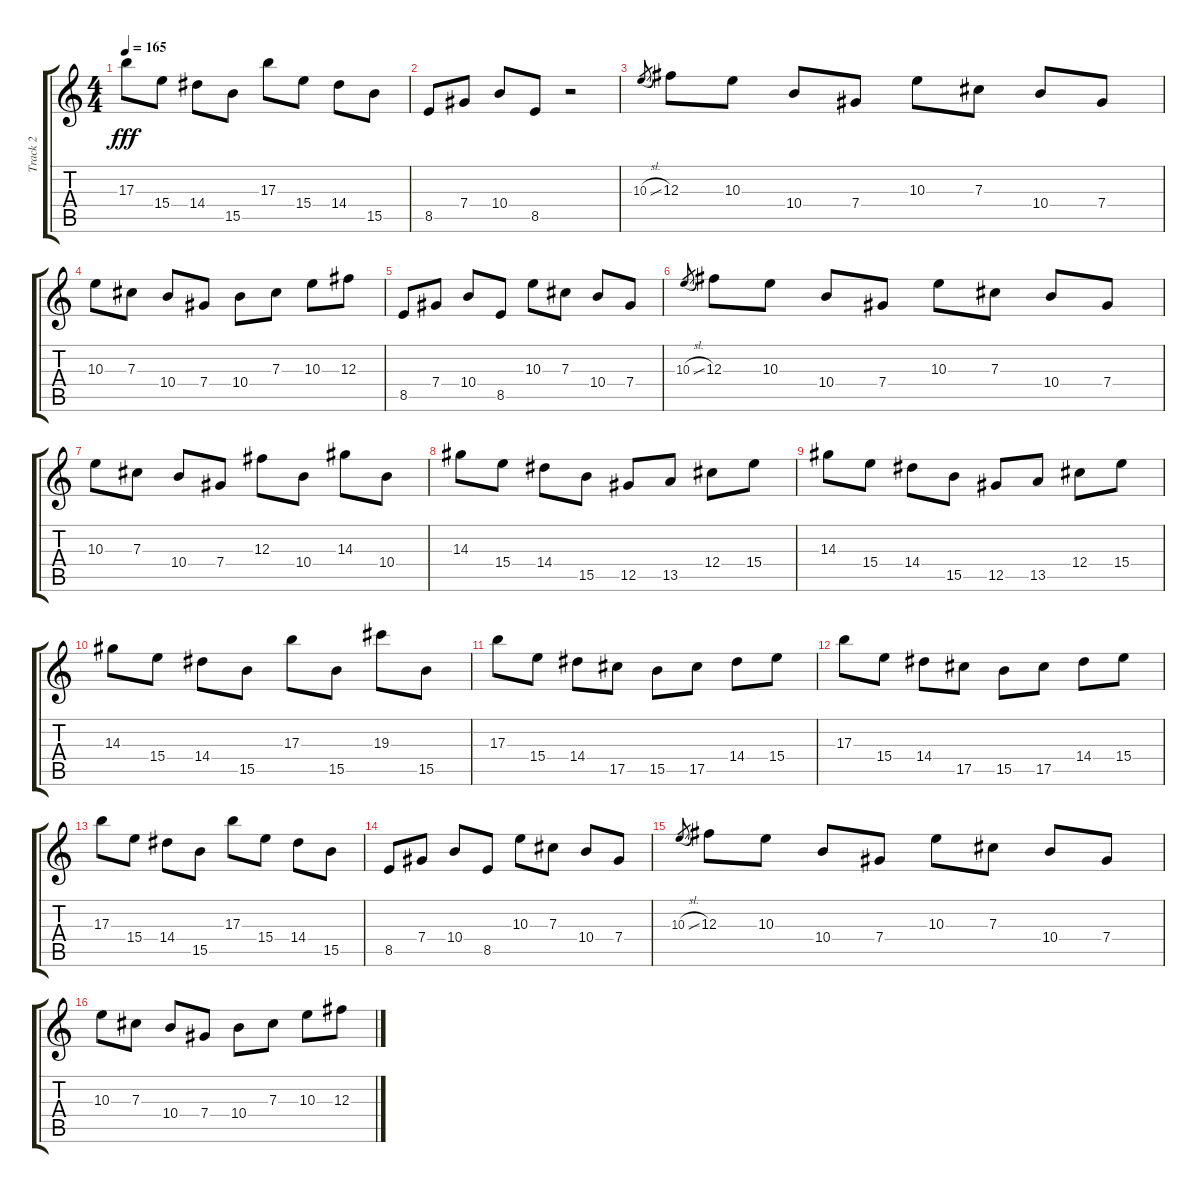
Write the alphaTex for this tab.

\track ("Track 2" "Track 2") {instrument overdrivenguitar}
\staff {score tabs}
\tuning (Eb4 Bb3 Gb3 Db3 Ab2 Db2) {hide}
\ts (4 4)
\tempo 165
\clef g2
\ks c
17.3.8{dy fff} 15.4.8 14.4.8 15.5.8 17.3.8 15.4.8 14.4.8 15.5.8 |
8.5.8 7.4.8 10.4.8 8.5.8 r.2 |
10.3{sl}.8{gr} 12.3.8 10.3.8 10.4.8 7.4.8 10.3.8 7.3.8 10.4.8 7.4.8 |
10.3.8 7.3.8 10.4.8 7.4.8 10.4.8 7.3.8 10.3.8 12.3.8 |
8.5.8 7.4.8 10.4.8 8.5.8 10.3.8 7.3.8 10.4.8 7.4.8 |
10.3{sl}.8{gr} 12.3.8 10.3.8 10.4.8 7.4.8 10.3.8 7.3.8 10.4.8 7.4.8 |
10.3.8 7.3.8 10.4.8 7.4.8 12.3.8 10.4.8 14.3.8 10.4.8 |
14.3.8 15.4.8 14.4.8 15.5.8 12.5.8 13.5.8 12.4.8 15.4.8 |
14.3.8 15.4.8 14.4.8 15.5.8 12.5.8 13.5.8 12.4.8 15.4.8 |
14.3.8 15.4.8 14.4.8 15.5.8 17.3.8 15.5.8 19.3.8 15.5.8 |
17.3.8 15.4.8 14.4.8 17.5.8 15.5.8 17.5.8 14.4.8 15.4.8 |
17.3.8 15.4.8 14.4.8 17.5.8 15.5.8 17.5.8 14.4.8 15.4.8 |
17.3.8 15.4.8 14.4.8 15.5.8 17.3.8 15.4.8 14.4.8 15.5.8 |
8.5.8 7.4.8 10.4.8 8.5.8 10.3.8 7.3.8 10.4.8 7.4.8 |
10.3{sl}.8{gr} 12.3.8 10.3.8 10.4.8 7.4.8 10.3.8 7.3.8 10.4.8 7.4.8 |
10.3.8 7.3.8 10.4.8 7.4.8 10.4.8 7.3.8 10.3.8 12.3.8
